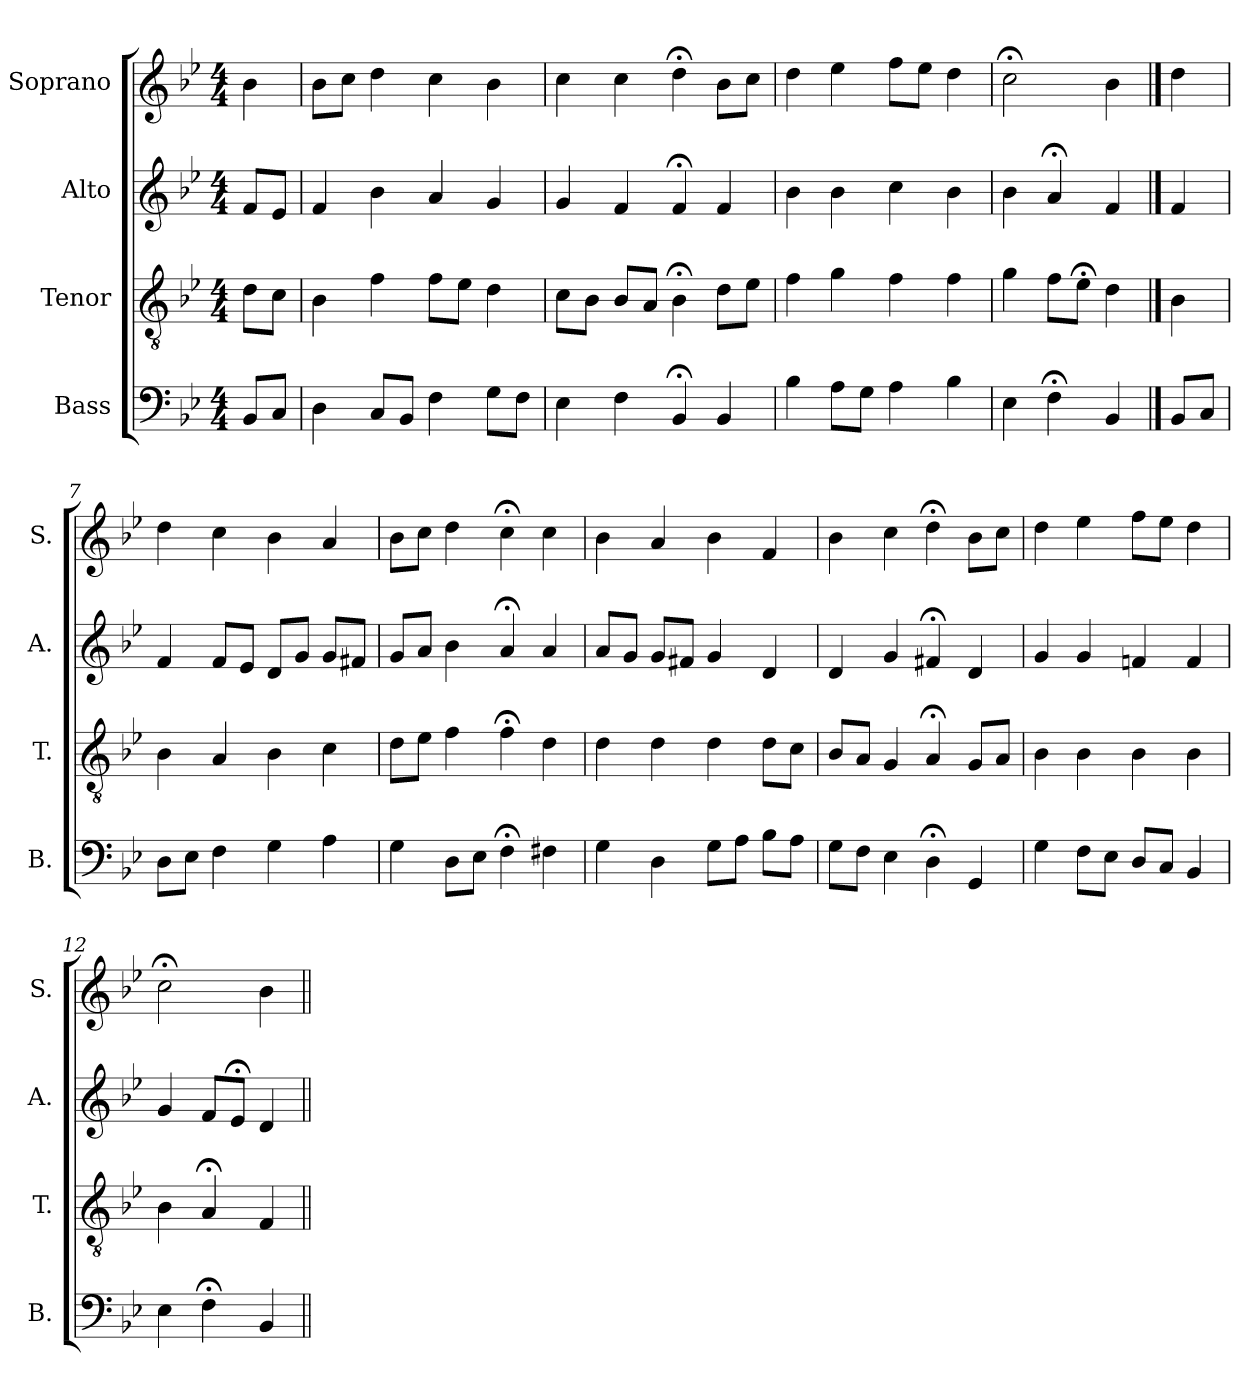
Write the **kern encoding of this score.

**kern	**kern	**kern	**kern
*part4	*part3	*part2	*part1
*staff4	*staff3	*staff2	*staff1
*I"Bass	*I"Tenor	*I"Alto	*I"Soprano
*I'B.	*I'T.	*I'A.	*I'S.
*clefF4	*clefGv2	*clefG2	*clefG2
*	*ITrd7c12	*	*
*k[b-e-]	*k[b-e-]	*k[b-e-]	*k[b-e-]
*B-:	*B-:	*B-:	*B-:
*M4/4	*M4/4	*M4/4	*M4/4
=1	=1	=1	=1
8BB-/L	8D\L	8f/L	4b-\
8C/J	8C\J	8e-/J	.
=2	=2	=2	=2
4D\	4BB-\	4f/	8b-\L
.	.	.	8cc\J
8C/L	4F\	4b-\	4dd\
8BB-/J	.	.	.
4F\	8F\L	4a/	4cc\
.	8E-\J	.	.
8G\L	4D\	4g/	4b-\
8F\J	.	.	.
=3	=3	=3	=3
4E-\	8C\L	4g/	4cc\
.	8BB-\J	.	.
4F\	8BB-/L	4f/	4cc\
.	8AA/J	.	.
4BB-;</	4BB-;<\	4f;</	4dd;<\
4BB-/	8D\L	4f/	8b-\L
.	8E-\J	.	8cc\J
=4	=4	=4	=4
4B-\	4F\	4b-\	4dd\
8A\L	4G\	4b-\	4ee-\
8G\J	.	.	.
4A\	4F\	4cc\	8ff\L
.	.	.	8ee-\J
4B-\	4F\	4b-\	4dd\
=5	=5	=5	=5
4E-\	4G\	4b-\	2cc;<\
4F;<\	8F\L	4a;</	.
.	8E-;<\J	.	.
4BB-/	4D\	4f/	4b-\
==6	==6	==6	==6
8BB-/L	4BB-\	4f/	4dd\
8C/J	.	.	.
!!LO:LB:g=z
=7	=7	=7	=7
8D\L	4BB-\	4f/	4dd\
8E-\J	.	.	.
4F\	4AA/	8f/L	4cc\
.	.	8e-/J	.
4G\	4BB-\	8d/L	4b-\
.	.	8g/J	.
4A\	4C\	8g/L	4a/
.	.	8f#X/J	.
=8	=8	=8	=8
4G\	8D\L	8g/L	8b-\L
.	8E-\J	8a/J	8cc\J
8D\L	4F\	4b-\	4dd\
8E-\J	.	.	.
4F;<\	4F;<\	4a;</	4cc;<\
4F#X\	4D\	4a/	4cc\
=9	=9	=9	=9
4G\	4D\	8a/L	4b-\
.	.	8g/J	.
4D\	4D\	8g/L	4a/
.	.	8f#X/J	.
8G\L	4D\	4g/	4b-\
8A\J	.	.	.
8B-\L	8D\L	4d/	4f/
8A\J	8C\J	.	.
!!LO:PB:g=z
=10	=10	=10	=10
8G\L	8BB-/L	4d/	4b-\
8F\J	8AA/J	.	.
4E-\	4GG/	4g/	4cc\
4D;<\	4AA;</	4f#X;</	4dd;<\
4GG/	8GG/L	4d/	8b-\L
.	8AA/J	.	8cc\J
=11	=11	=11	=11
4G\	4BB-\	4g/	4dd\
8F\L	4BB-\	4g/	4ee-\
8E-\J	.	.	.
8D/L	4BB-\	4fn/	8ff\L
8C/J	.	.	8ee-\J
4BB-/	4BB-\	4f/	4dd\
=12	=12	=12	=12
4E-\	4BB-\	4g/	2cc;<\
4F;<\	4AA;</	8f/L	.
.	.	8e-;</J	.
4BB-/	4FF/	4d/	4b-\
=||	=||	=||	=||
*-	*-	*-	*-
